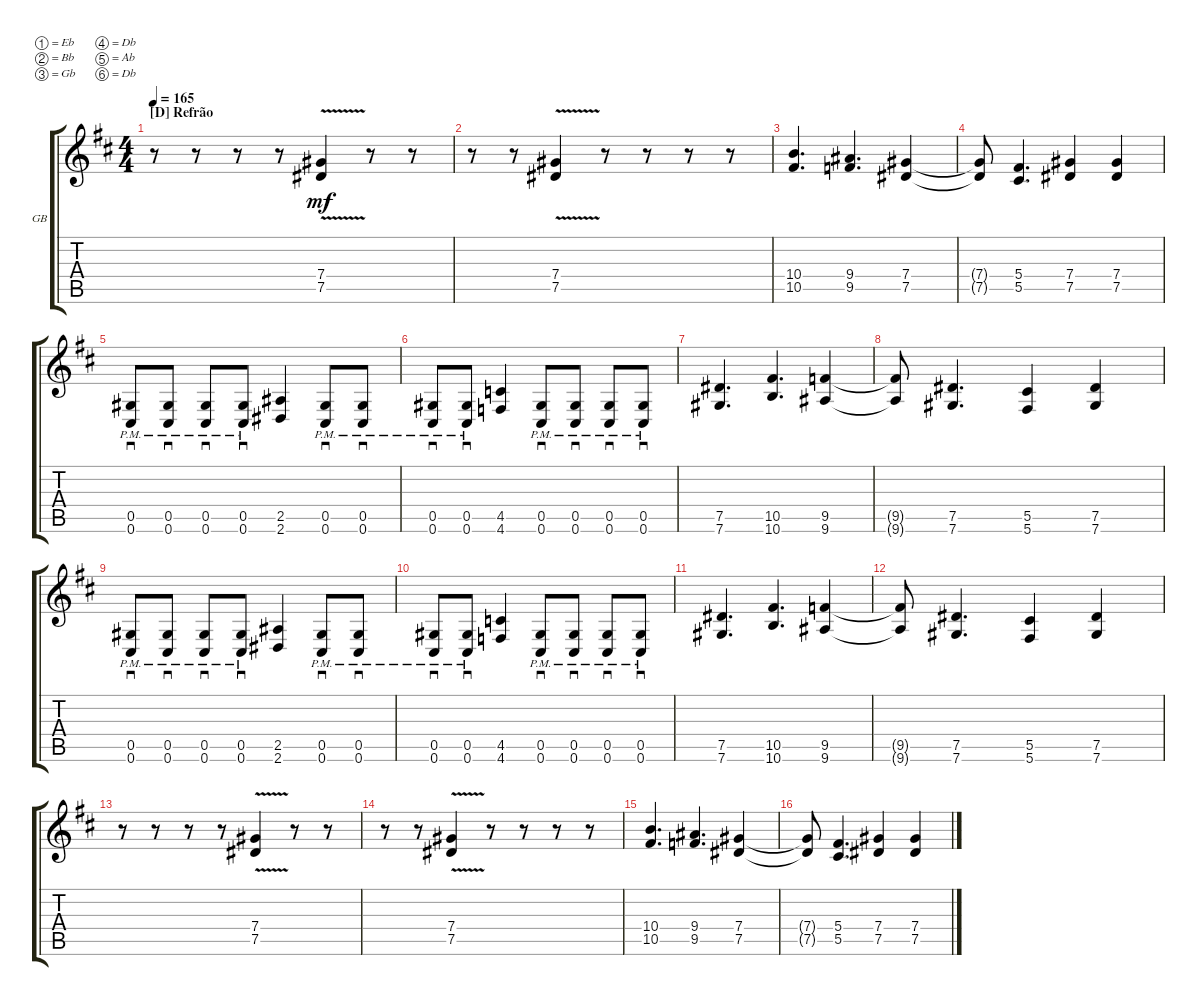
\defaultSystemsLayout 4
\bracketExtendMode groupsimilarinstruments
\firstSystemTrackNameOrientation horizontal
\otherSystemsTrackNameOrientation horizontal
\track ("Guitarra 2: Base" "GB") {multiBarRest instrument distortionguitar}
\staff {score tabs}
\tuning (Eb4 Bb3 Gb3 Db3 Ab2 Db2)
\ts (4 4)
\section ("D" "Refrão")
\tempo 165
\clef g2
\ks d
r.8{dy f} r.8 r.8 r.8 (7.5{v} 7.4{v}).4{dy mf} r.8 r.8 |
r.8 r.8 (7.5{v} 7.4{v}).4 r.8 r.8 r.8 r.8 |
(10.5 10.4).4{d} (9.4 9.5).4{d} (7.5 7.4).4 |
(7.4{t} 7.5{t}).8 (5.4 5.5).4{d} (7.5 7.4).4 (7.4 7.5).4 |
(0.6{pm} 0.5{pm}).8{sd} (0.6{pm} 0.5{pm}).8{sd} (0.6{pm} 0.5{pm}).8{sd} (0.6{pm} 0.5{pm}).8{sd} (2.5 2.6).4 (0.6{pm} 0.5{pm}).8{sd} (0.6{pm} 0.5{pm}).8{sd} |
(0.6{pm} 0.5{pm}).8{sd} (0.6{pm} 0.5{pm}).8{sd} (4.5 4.6).4 (0.6{pm} 0.5{pm}).8{sd} (0.6{pm} 0.5{pm}).8{sd} (0.6{pm} 0.5{pm}).8{sd} (0.6{pm} 0.5{pm}).8{sd} |
(7.6 7.5).4{d} (10.5 10.6).4{d} (9.5 9.6).4 |
(9.5{t} 9.6{t}).8 (7.5 7.6).4{d} (5.5 5.6).4 (7.6 7.5).4 |
(0.6{pm} 0.5{pm}).8{sd} (0.6{pm} 0.5{pm}).8{sd} (0.6{pm} 0.5{pm}).8{sd} (0.6{pm} 0.5{pm}).8{sd} (2.5 2.6).4 (0.6{pm} 0.5{pm}).8{sd} (0.6{pm} 0.5{pm}).8{sd} |
(0.6{pm} 0.5{pm}).8{sd} (0.6{pm} 0.5{pm}).8{sd} (4.5 4.6).4 (0.6{pm} 0.5{pm}).8{sd} (0.6{pm} 0.5{pm}).8{sd} (0.6{pm} 0.5{pm}).8{sd} (0.6{pm} 0.5{pm}).8{sd} |
(7.6 7.5).4{d} (10.5 10.6).4{d} (9.5 9.6).4 |
(9.5{t} 9.6{t}).8 (7.5 7.6).4{d} (5.5 5.6).4 (7.6 7.5).4 |
r.8 r.8 r.8 r.8 (7.5{v} 7.4{v}).4 r.8 r.8 |
r.8 r.8 (7.5{v} 7.4{v}).4 r.8 r.8 r.8 r.8 |
(10.5 10.4).4{d} (9.4 9.5).4{d} (7.5 7.4).4 |
(7.4{t} 7.5{t}).8 (5.4 5.5).4{d} (7.5 7.4).4 (7.4 7.5).4
